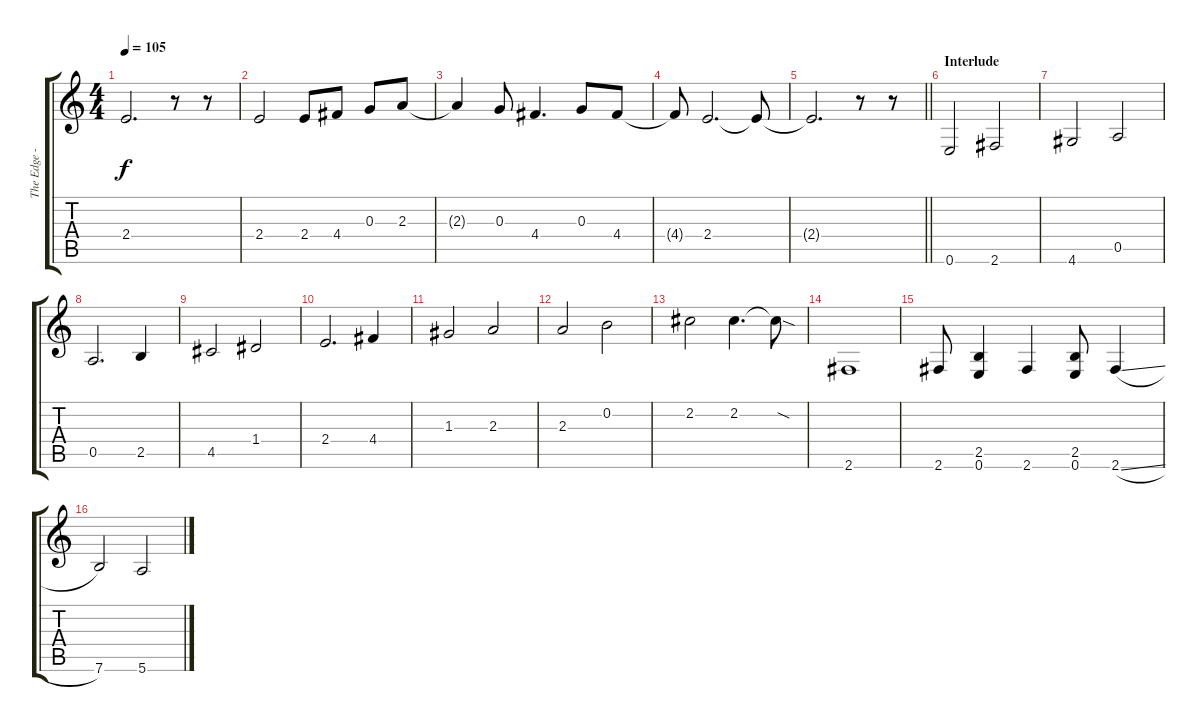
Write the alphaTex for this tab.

\track ("The Edge - Lead" "The Edge -") {instrument overdrivenguitar}
\staff {score tabs}
\tuning (E4 B3 G3 D3 A2 E2) {hide}
\ts (4 4)
\tempo 105
\clef g2
\ks c
2.4{t}.2{d dy f} r.8 r.8 |
2.4.2 2.4.8 4.4.8 0.3.8 2.3.8 |
2.3{t}.4 0.3.8 4.4.4{d} 0.3.8 4.4.8 |
4.4{t}.8 2.4.2{d} 2.4{t}.8 |
\barLineRight lightlight
2.4{t}.2{d} r.8 r.8{instrument overdrivenguitar} |
\section ("" "Interlude")
0.6.2 2.6.2 |
4.6.2 0.5.2 |
0.5.2{d} 2.5.4 |
4.5.2 1.4.2 |
2.4.2{d} 4.4.4 |
1.3.2 2.3.2 |
2.3.2 0.2.2 |
2.2.2 2.2.4{d} 2.2{sod t}.8 |
2.6.1 |
2.6.8 (2.5 0.6).4 2.6.4 (2.5 0.6).8 2.6{sl}.4 |
7.6.2 5.6.2
